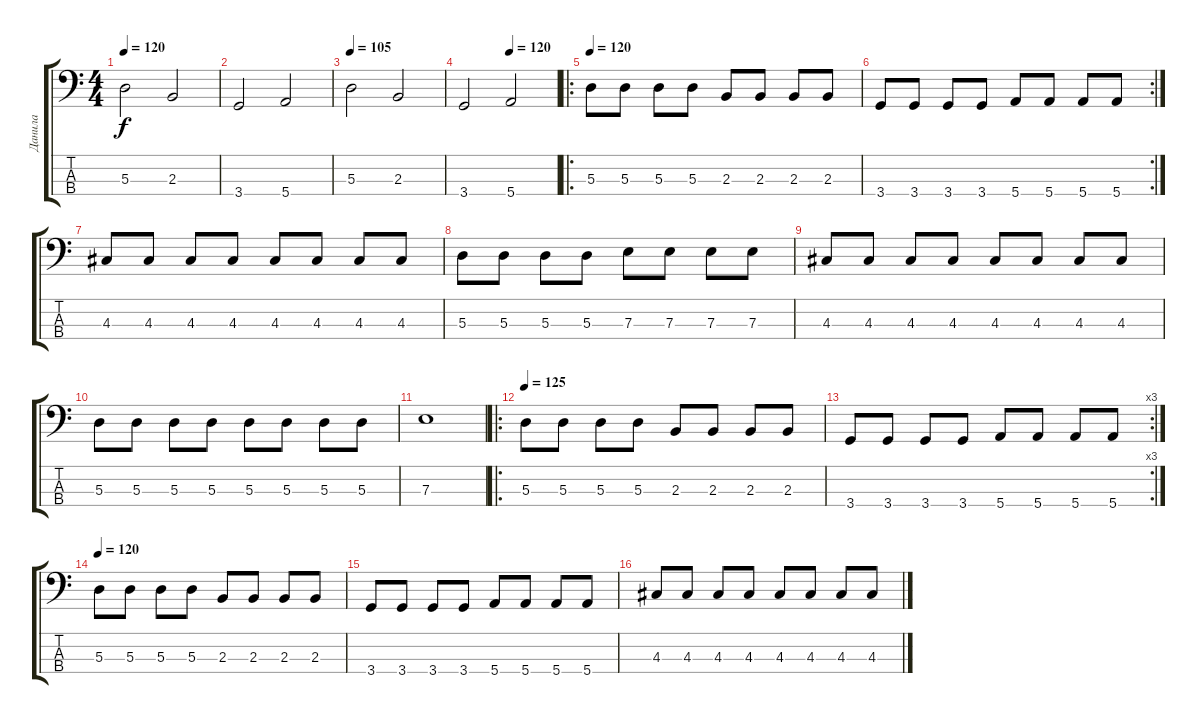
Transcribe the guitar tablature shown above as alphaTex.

\track ("Данила" "Данила") {instrument electricbassfinger}
\staff {score tabs}
\tuning (G2 D2 A1 E1) {hide}
\ts (4 4)
\tempo 120
\tempo 105
\tempo 120
\clef f4
\ks c
5.3.2{dy f instrument electricbassfinger} 2.3.2 |
3.4.2 5.4.2 |
\tempo 105
5.3.2 2.3.2 |
\tempo (120 0.5)
3.4.2 5.4.2 |
\ro
\tempo 120
5.3.8 5.3.8 5.3.8 5.3.8 2.3.8 2.3.8 2.3.8 2.3.8 |
\rc 2
3.4.8 3.4.8 3.4.8 3.4.8 5.4.8 5.4.8 5.4.8 5.4.8 |
4.3.8 4.3.8 4.3.8 4.3.8 4.3.8 4.3.8 4.3.8 4.3.8 |
5.3.8 5.3.8 5.3.8 5.3.8 7.3.8 7.3.8 7.3.8 7.3.8 |
4.3.8 4.3.8 4.3.8 4.3.8 4.3.8 4.3.8 4.3.8 4.3.8 |
5.3.8 5.3.8 5.3.8 5.3.8 5.3.8 5.3.8 5.3.8 5.3.8 |
7.3.1 |
\ro
\tempo 125
5.3.8 5.3.8 5.3.8 5.3.8 2.3.8 2.3.8 2.3.8 2.3.8 |
\rc 3
3.4.8 3.4.8 3.4.8 3.4.8 5.4.8 5.4.8 5.4.8 5.4.8 |
\tempo 120
5.3.8 5.3.8 5.3.8 5.3.8 2.3.8 2.3.8 2.3.8 2.3.8 |
3.4.8 3.4.8 3.4.8 3.4.8 5.4.8 5.4.8 5.4.8 5.4.8 |
4.3.8 4.3.8 4.3.8 4.3.8 4.3.8 4.3.8 4.3.8 4.3.8
